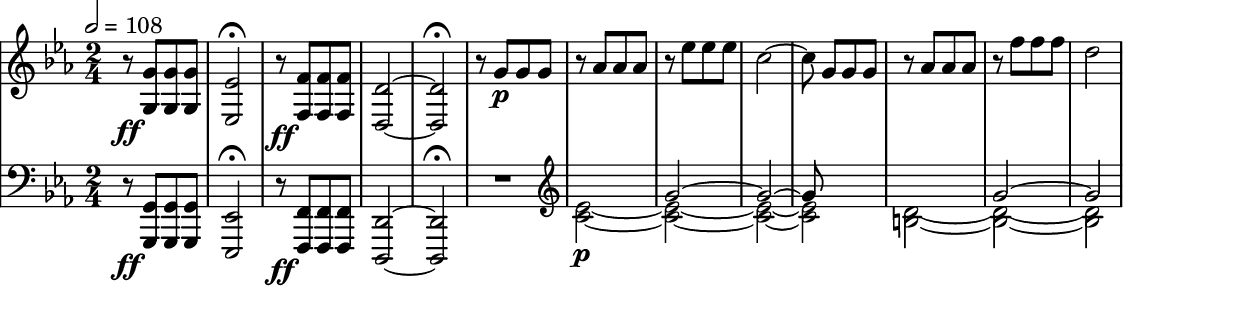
\version "2.20.0"

\include "lilypond-book-preamble.ly"
      #(ly:set-option 'eps-box-padding 3.000000)
 
\version "2.20.0"

\paper {
  indent = 0\mm}


\layout {
  \context {
    \Score
    \remove "Bar_number_engraver"
  }
}

global = {
  \key c \minor
  \time 2/4
  \tempo 2=108
}

right = \relative c'' {
  \global
  r8\ff <g, g'>8 [<g g'>8  <g g'>8]  <ees ees'>2 \fermata
  r8\ff <f f'>8 [<f f'>8  <f f'>8]  <d d'>2~ <d d'>2\fermata
  
  r8 g'8\p [g g]  r8 aes[ aes aes] r8 ees' [ees ees] 
  c2~  c8 g [g g] 	r aes [aes aes] 	 r f' [f f]  d2
}

left = \relative c {
  \global
  r8\ff <g, g'>8 [<g g'>8  <g g'>8]  <ees ees'>2 \fermata
    r8\ff <f f'>8 [<f f'>8  <f f'>8]  <d d'>2~ <d d'>2\fermata
 R2  \clef treble 
 <<{s2 g'''2~ g2~	g8 s4.	s2	g2~	g2}
   \\
   {<c,~ ees~>2\p  <c~ ees~ >2 <c~ ees~ >2 <c ees>2
   <b~ d~>2 <b~ d~>2 <b d>2}
 >>
}

\score {
  \new PianoStaff \with {
    
  } <<
    \new Staff = "right" \with {
      midiInstrument = "acoustic grand"
    } \right
    \new Staff = "left" \with {
      midiInstrument = "acoustic grand"
    } { \clef bass \left }
  >>
  \layout { }
  \midi { }
}
